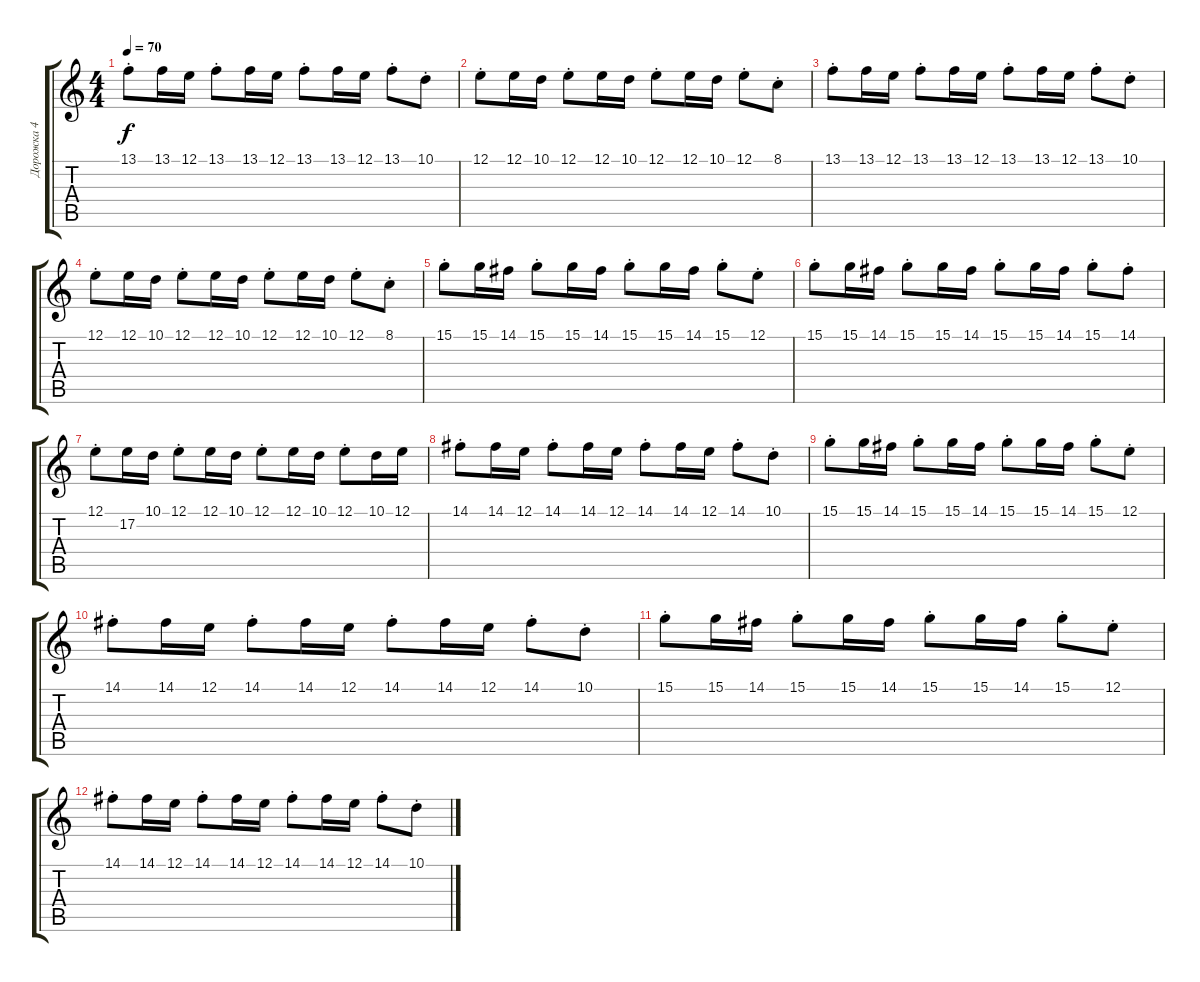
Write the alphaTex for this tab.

\track ("Дорожка 4" "Дорожка 4") {instrument pad8sweep}
\staff {score tabs}
\tuning (E4 B3 G3 D3 A2 E2) {hide}
\ts (4 4)
\tempo 70
\clef g2
\ks c
13.1{st}.8{dy f} 13.1.16 12.1.16 13.1{st}.8 13.1.16 12.1.16 13.1{st}.8 13.1.16 12.1.16 13.1{st}.8 10.1{st}.8 |
12.1{st}.8 12.1.16 10.1.16 12.1{st}.8 12.1.16 10.1.16 12.1{st}.8 12.1.16 10.1.16 12.1{st}.8 8.1{st}.8 |
13.1{st}.8 13.1.16 12.1.16 13.1{st}.8 13.1.16 12.1.16 13.1{st}.8 13.1.16 12.1.16 13.1{st}.8 10.1{st}.8 |
12.1{st}.8 12.1.16 10.1.16 12.1{st}.8 12.1.16 10.1.16 12.1{st}.8 12.1.16 10.1.16 12.1{st}.8 8.1{st}.8 |
15.1{st}.8 15.1.16 14.1.16 15.1{st}.8 15.1.16 14.1.16 15.1{st}.8 15.1.16 14.1.16 15.1{st}.8 12.1{st}.8 |
15.1{st}.8 15.1.16 14.1.16 15.1{st}.8 15.1.16 14.1.16 15.1{st}.8 15.1.16 14.1.16 15.1{st}.8 14.1{st}.8 |
12.1{st}.8 17.2.16 10.1.16 12.1{st}.8 12.1.16 10.1.16 12.1{st}.8 12.1.16 10.1.16 12.1{st}.8 10.1.16 12.1.16 |
14.1{st}.8 14.1.16 12.1.16 14.1{st}.8 14.1.16 12.1.16 14.1{st}.8 14.1.16 12.1.16 14.1{st}.8 10.1{st}.8 |
15.1{st}.8 15.1.16 14.1.16 15.1{st}.8 15.1.16 14.1.16 15.1{st}.8 15.1.16 14.1.16 15.1{st}.8 12.1{st}.8 |
14.1{st}.8 14.1.16 12.1.16 14.1{st}.8 14.1.16 12.1.16 14.1{st}.8 14.1.16 12.1.16 14.1{st}.8 10.1{st}.8 |
15.1{st}.8 15.1.16 14.1.16 15.1{st}.8 15.1.16 14.1.16 15.1{st}.8 15.1.16 14.1.16 15.1{st}.8 12.1{st}.8 |
14.1{st}.8 14.1.16 12.1.16 14.1{st}.8 14.1.16 12.1.16 14.1{st}.8 14.1.16 12.1.16 14.1{st}.8 10.1{st}.8
